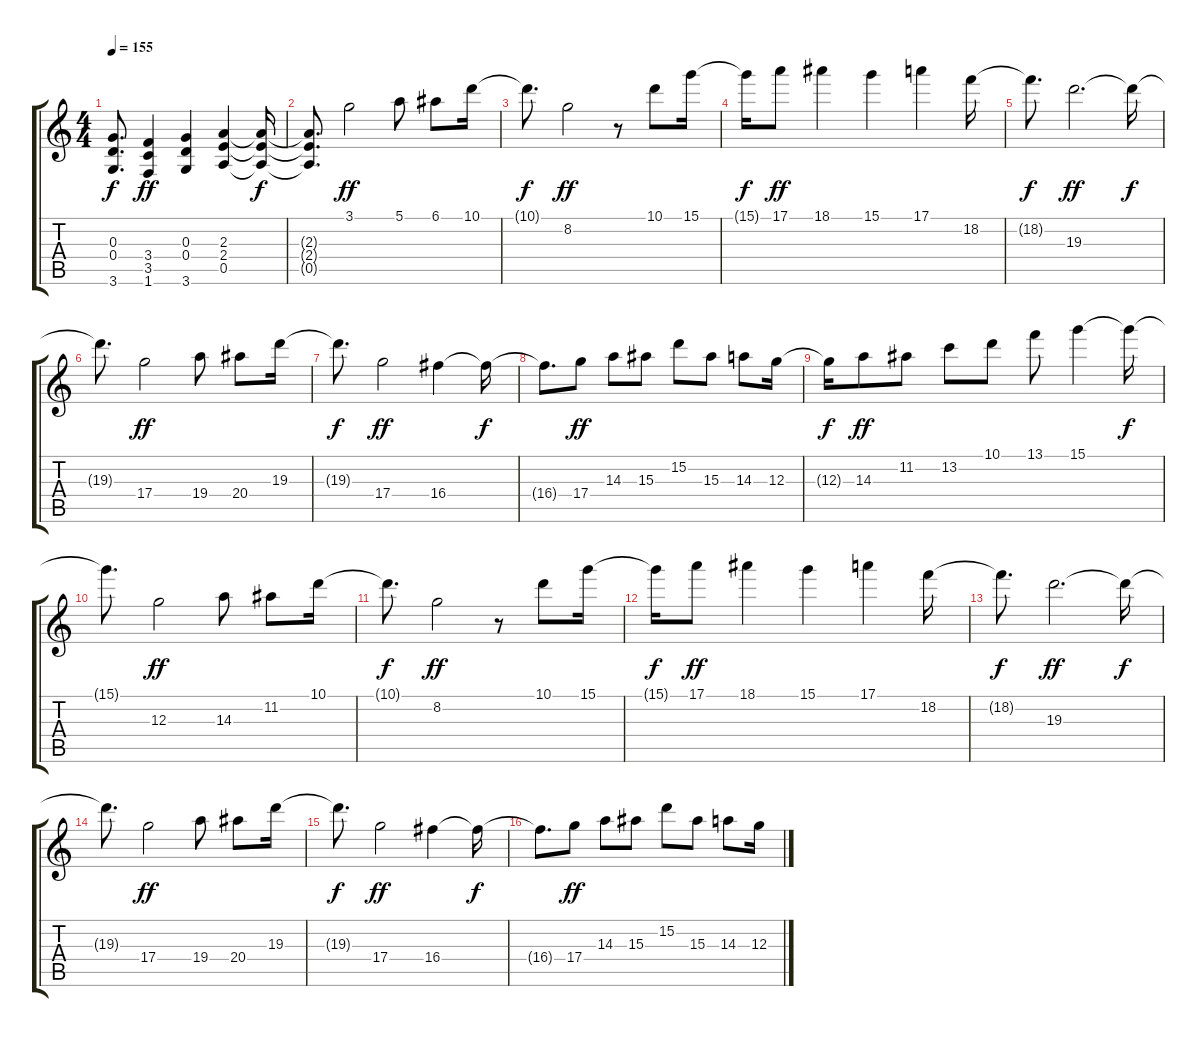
\track "" {instrument overdrivenguitar}
\staff {score tabs}
\tuning (E4 B3 G3 D3 A2 E2) {hide}
\ts (4 4)
\tempo 155
\clef g2
\ks c
(0.3{t} 0.4{t} 3.6{t}).8{d dy f} (3.4 3.5 1.6).4{dy ff} (0.3 0.4 3.6).4 (2.3 2.4 0.5).4 (2.3{t} 2.4{t} 0.5{t}).16{dy f} |
(2.3{t} 2.4{t} 0.5{t}).8{d} 3.1.2{dy ff} 5.1.8 6.1.8 10.1.16 |
10.1{t}.8{d dy f} 8.2.2{dy ff} r.8 10.1.8 15.1.16 |
15.1{t}.16{dy f} 17.1.8{dy ff} 18.1.4 15.1.4 17.1.4 18.2.16 |
18.2{t}.8{d dy f} 19.3.2{d dy ff} 19.3{t}.16{dy f} |
19.3{t}.8{d} 17.4.2{dy ff} 19.4.8 20.4.8 19.3.16 |
19.3{t}.8{d dy f} 17.4.2{dy ff} 16.4.4 16.4{t}.16{dy f} |
16.4{t}.8{d} 17.4.8{dy ff} 14.3.8 15.3.8 15.2.8 15.3.8 14.3.8 12.3.16 |
12.3{t}.16{dy f} 14.3.8{dy ff} 11.2.8 13.2.8 10.1.8 13.1.8 15.1.4 15.1{t}.16{dy f} |
15.1{t}.8{d} 12.3.2{dy ff} 14.3.8 11.2.8 10.1.16 |
10.1{t}.8{d dy f} 8.2.2{dy ff} r.8 10.1.8 15.1.16 |
15.1{t}.16{dy f} 17.1.8{dy ff} 18.1.4 15.1.4 17.1.4 18.2.16 |
18.2{t}.8{d dy f} 19.3.2{d dy ff} 19.3{t}.16{dy f} |
19.3{t}.8{d} 17.4.2{dy ff} 19.4.8 20.4.8 19.3.16 |
19.3{t}.8{d dy f} 17.4.2{dy ff} 16.4.4 16.4{t}.16{dy f} |
16.4{t}.8{d} 17.4.8{dy ff} 14.3.8 15.3.8 15.2.8 15.3.8 14.3.8 12.3.16
